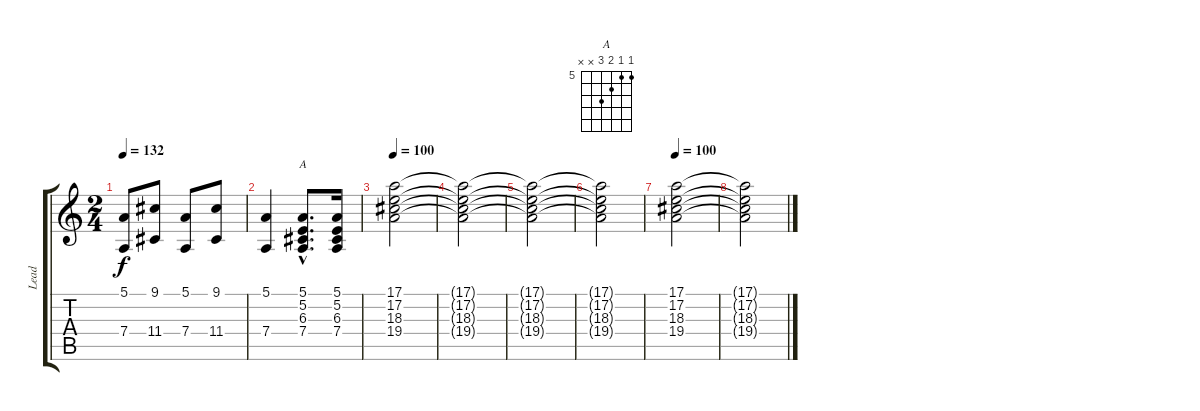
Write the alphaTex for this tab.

\track ("Lead" "Lead") {instrument acousticgrandpiano}
\staff {score tabs}
\tuning (E4 B3 G3 D3 A2 E2) {hide}
\chord ("A" 5 5 6 7 x x) {firstfret 5}
\ts (2 4)
\tempo 132
\clef g2
\ks c
(5.1 7.4).8{dy f} (9.1 11.4).8 (5.1 7.4).8 (9.1 11.4).8 |
(5.1 7.4).4 (5.1{hac} 5.2{hac} 6.3{hac} 7.4{hac}).8{d ch "A"} (5.1 5.2 6.3 7.4).16 |
\tempo 100
(17.1 17.2 18.3 19.4).2{volume 11} |
(17.1{t} 17.2{t} 18.3{t} 19.4{t}).2 |
(17.1{t} 17.2{t} 18.3{t} 19.4{t}).2 |
(17.1{t} 17.2{t} 18.3{t} 19.4{t}).2 |
\tempo 100
(17.1 17.2 18.3 19.4).2{volume 0} |
(17.1{t} 17.2{t} 18.3{t} 19.4{t}).2
